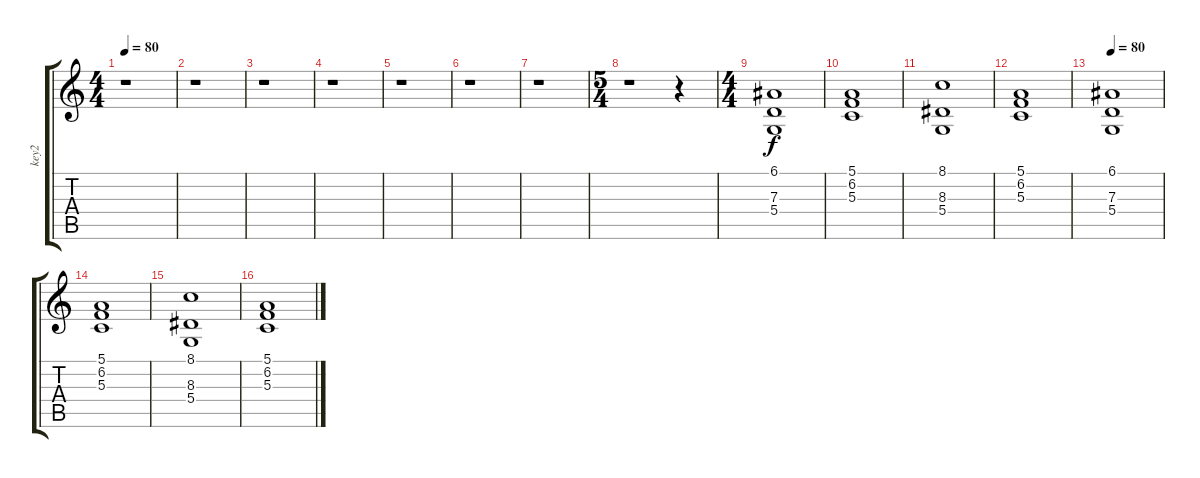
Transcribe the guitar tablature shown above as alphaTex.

\track ("key2" "key2") {instrument synthstrings2}
\staff {score tabs}
\tuning (E4 B3 G3 D3 A2 E2) {hide}
\ts (4 4)
\tempo 80
\clef g2
\ks c
r.1{dy f} |
r.1 |
r.1 |
r.1 |
r.1 |
r.1 |
r.1 |
\ts (5 4)
r.1 r.4 |
\ts (4 4)
(6.1 7.3 5.4).1 |
(5.1 6.2 5.3).1 |
(8.1 8.3 5.4).1 |
(5.1 6.2 5.3).1 |
\tempo 80
(6.1 7.3 5.4).1 |
(5.1 6.2 5.3).1 |
(8.1 8.3 5.4).1 |
(5.1 6.2 5.3).1
